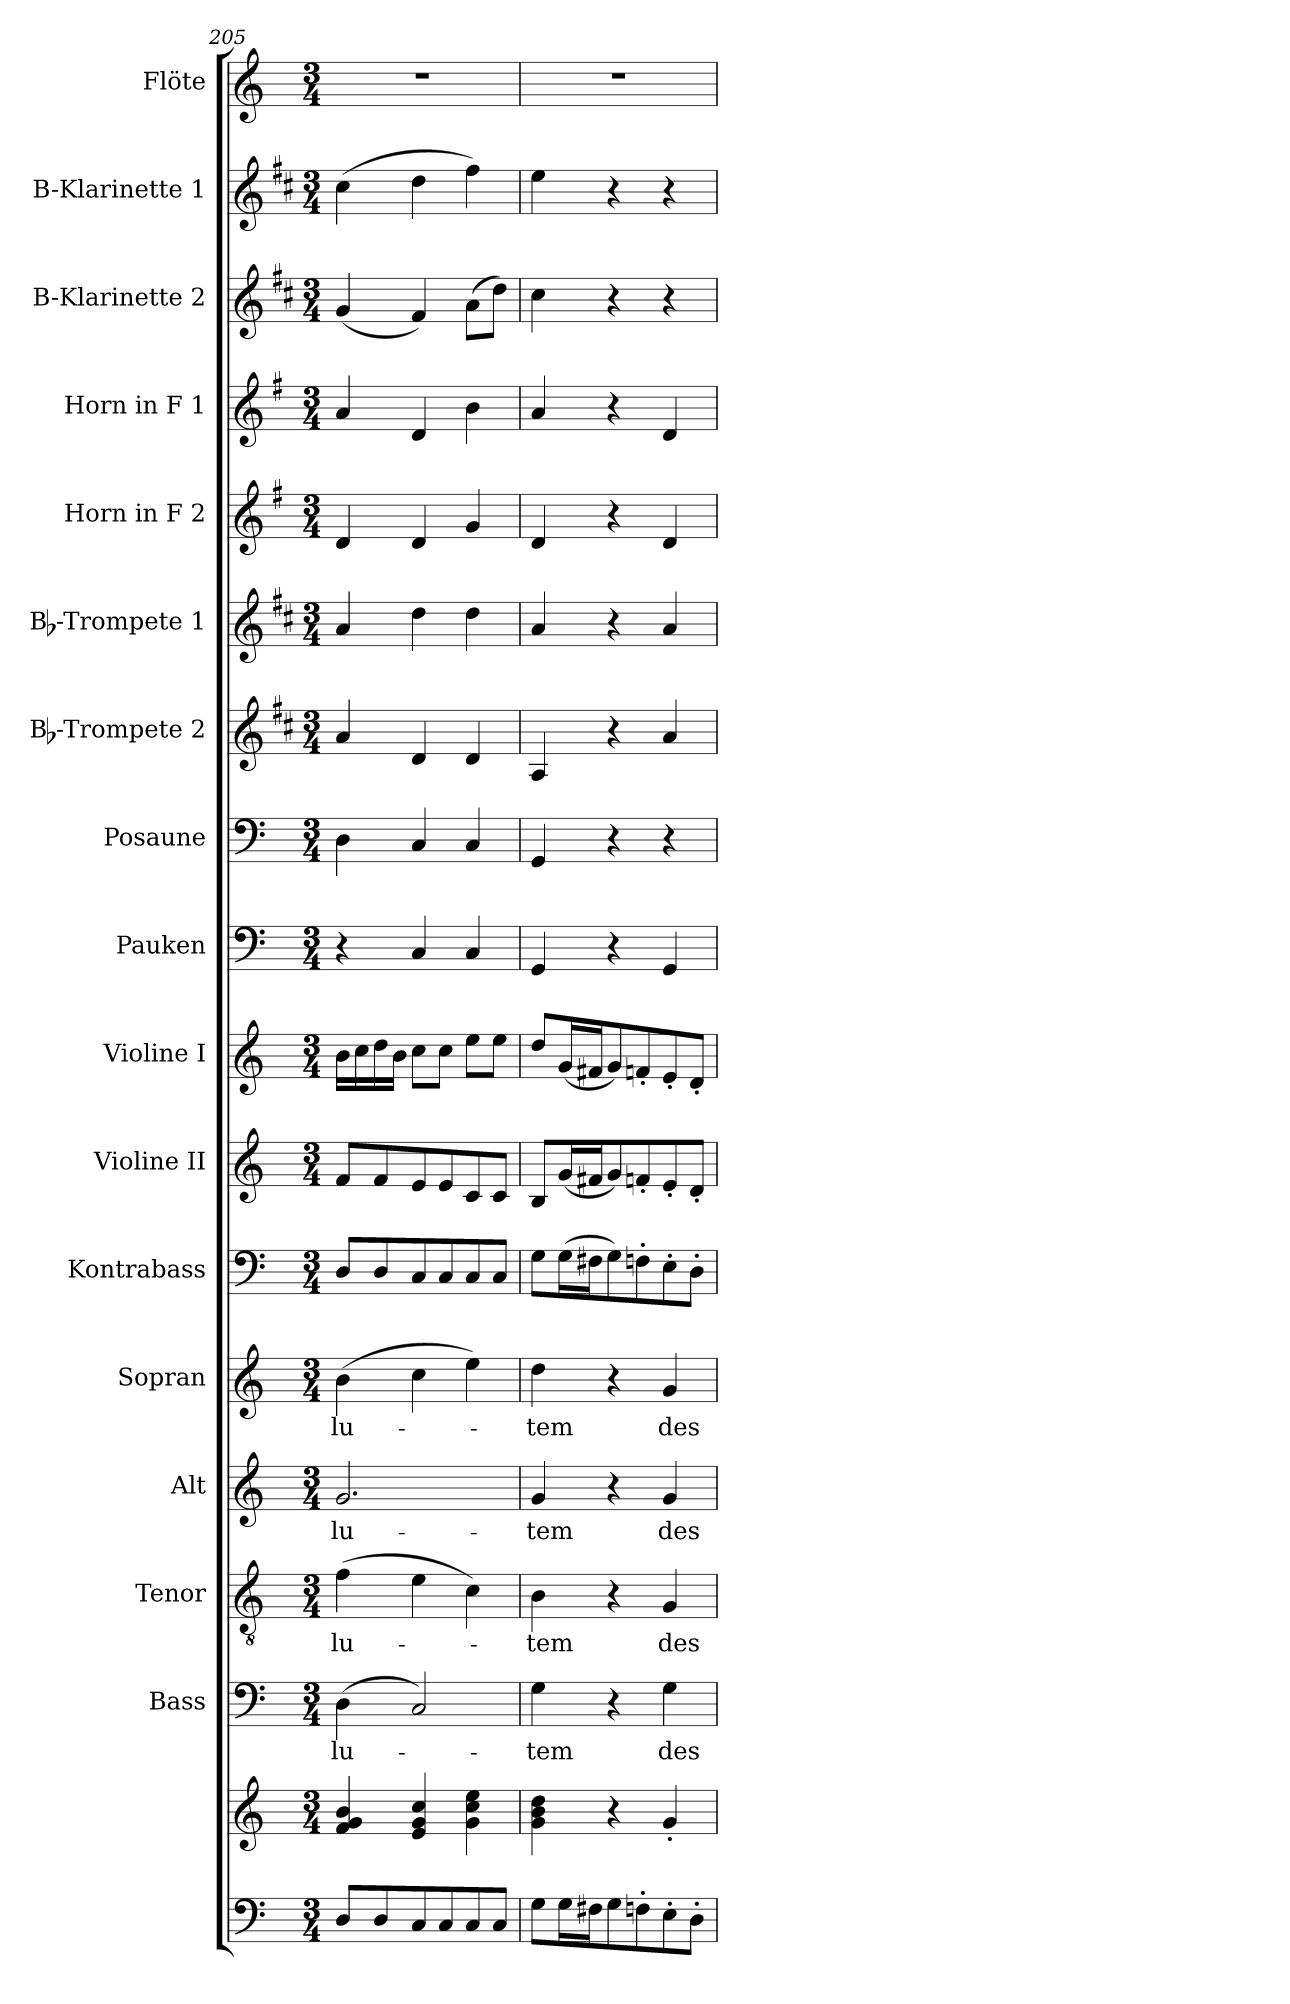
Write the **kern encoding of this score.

**kern	**kern	**kern	**text	**kern	**text	**kern	**text	**kern	**text	**kern	**kern	**kern	**kern	**kern	**kern	**kern	**kern	**kern	**kern	**kern	**kern
*part17	*part17	*part16	*part16	*part15	*part15	*part14	*part14	*part13	*part13	*part12	*part11	*part10	*part9	*part8	*part7	*part6	*part5	*part4	*part3	*part2	*part1
*staff18	*staff17	*staff16	*staff16	*staff15	*staff15	*staff14	*staff14	*staff13	*staff13	*staff12	*staff11	*staff10	*staff9	*staff8	*staff7	*staff6	*staff5	*staff4	*staff3	*staff2	*staff1
*	*	*I"Bass	*	*I"Tenor	*	*I"Alt	*	*I"Sopran	*	*I"Kontrabass	*I"Violine II	*I"Violine I	*I"Pauken	*I"Posaune	*I"Bb-Trompete 2	*I"Bb-Trompete 1	*I"Horn in F 2	*I"Horn in F 1	*I"B-Klarinette 2	*I"B-Klarinette 1	*I"Flöte
*	*	*I'B.	*	*I'T.	*	*I'A.	*	*I'S.	*	*I'Kb.	*I'Vl. II	*I'Vl. I	*I'Pk.	*I'Pos.	*I'Bb Trp. 2	*I'Bb Trp. 1	*I'Hrn. 2	*I'Hrn. 1	*I'B Kl. 2	*I'B Kl. 1	*I'Fl.
*clefF4	*clefG2	*clefF4	*	*clefGv2	*	*clefG2	*	*clefG2	*	*clefF4	*clefG2	*clefG2	*clefF4	*clefF4	*clefG2	*clefG2	*clefG2	*clefG2	*clefG2	*clefG2	*clefG2
*	*	*	*	*	*	*	*	*	*	*ITrd7c12	*	*	*	*	*ITrd1c2	*ITrd1c2	*ITrd4c7	*ITrd4c7	*ITrd1c2	*ITrd1c2	*
*k[]	*k[]	*k[]	*	*k[]	*	*k[]	*	*k[]	*	*k[]	*k[]	*k[]	*k[]	*k[]	*k[]	*k[]	*k[]	*k[]	*k[]	*k[]	*k[]
*C:	*C:	*C:	*	*C:	*	*C:	*	*C:	*	*C:	*C:	*C:	*C:	*C:	*C:	*C:	*C:	*C:	*C:	*C:	*C:
*M3/4	*M3/4	*M3/4	*	*M3/4	*	*M3/4	*	*M3/4	*	*M3/4	*M3/4	*M3/4	*M3/4	*M3/4	*M3/4	*M3/4	*M3/4	*M3/4	*M3/4	*M3/4	*M3/4
=205	=205	=205	=205	=205	=205	=205	=205	=205	=205	=205	=205	=205	=205	=205	=205	=205	=205	=205	=205	=205	=205
!	!	!	!LO:LY:b	!	!LO:LY:b	!	!LO:LY:b	!	!LO:LY:b	!	!	!	!	!	!	!	!	!	!	!	!
8D/L	4f/ 4g/ 4b/	(>4D\	-lu-	(>4f\	-lu-	2.g/	-lu-	(>4b\	-lu-	8DD/L	8f/L	16b\LL	4r	4D\	4g/	4g/	4G/	4d/	(<4f/	(>4b\	2.r
.	.	.	.	.	.	.	.	.	.	.	.	16cc\	.	.	.	.	.	.	.	.	.
8D/	.	.	.	.	.	.	.	.	.	8DD/	8f/	16dd\	.	.	.	.	.	.	.	.	.
.	.	.	.	.	.	.	.	.	.	.	.	16b\JJ	.	.	.	.	.	.	.	.	.
8C/	4e/ 4g/ 4cc/	2C/)	.	4e\	.	.	.	4cc\	.	8CC/	8e/	8cc\L	4C/	4C/	4c/	4cc\	4G/	4G/	4e/)	4cc\	.
8C/	.	.	.	.	.	.	.	.	.	8CC/	8e/	8cc\J	.	.	.	.	.	.	.	.	.
8C/	4g\ 4cc\ 4ee\	.	.	4c\)	.	.	.	4ee\)	.	8CC/	8c/	8ee\L	4C/	4C/	4c/	4cc\	4c/	4e\	(>8g\L	4ee\)	.
8C/J	.	.	.	.	.	.	.	.	.	8CC/J	8c/J	8ee\J	.	.	.	.	.	.	8cc\J)	.	.
=206	=206	=206	=206	=206	=206	=206	=206	=206	=206	=206	=206	=206	=206	=206	=206	=206	=206	=206	=206	=206	=206
!	!	!	!LO:LY:b	!	!LO:LY:b	!	!LO:LY:b	!	!LO:LY:b	!	!	!	!	!	!	!	!	!	!	!	!
8G\L	4g\ 4b\ 4dd\	4G\	-tem	4B\	-tem	4g/	-tem	4dd\	-tem	8GG\L	8B/L	8dd/L	4GG/	4GG/	4G/	4g/	4G/	4d/	4b\	4dd\	2.r
16G\L	.	.	.	.	.	.	.	.	.	(>16GG\L	(<16g/L	(<16g/L	.	.	.	.	.	.	.	.	.
16F#X\J	.	.	.	.	.	.	.	.	.	16FF#X\J	16f#X/J	16f#X/J	.	.	.	.	.	.	.	.	.
8G\	4r	4r	.	4r	.	4r	.	4r	.	8GG\)	8g/)	8g/)	4r	4r	4r	4r	4r	4r	4r	4r	.
8Fn'>\	.	.	.	.	.	.	.	.	.	8FFn'>\	8fn'</	8fn'</	.	.	.	.	.	.	.	.	.
!	!	!	!LO:LY:b	!	!LO:LY:b	!	!LO:LY:b	!	!LO:LY:b	!	!	!	!	!	!	!	!	!	!	!	!
8E'>\	4g'</	4G\	des-	4G/	des-	4g/	des-	4g/	des-	8EE'>\	8e'</	8e'</	4GG/	4r	4g/	4g/	4G/	4G/	4r	4r	.
8D'>\J	.	.	.	.	.	.	.	.	.	8DD'>\J	8d'</J	8d'</J	.	.	.	.	.	.	.	.	.
=	=	=	=	=	=	=	=	=	=	=	=	=	=	=	=	=	=	=	=	=	=
*-	*-	*-	*-	*-	*-	*-	*-	*-	*-	*-	*-	*-	*-	*-	*-	*-	*-	*-	*-	*-	*-
